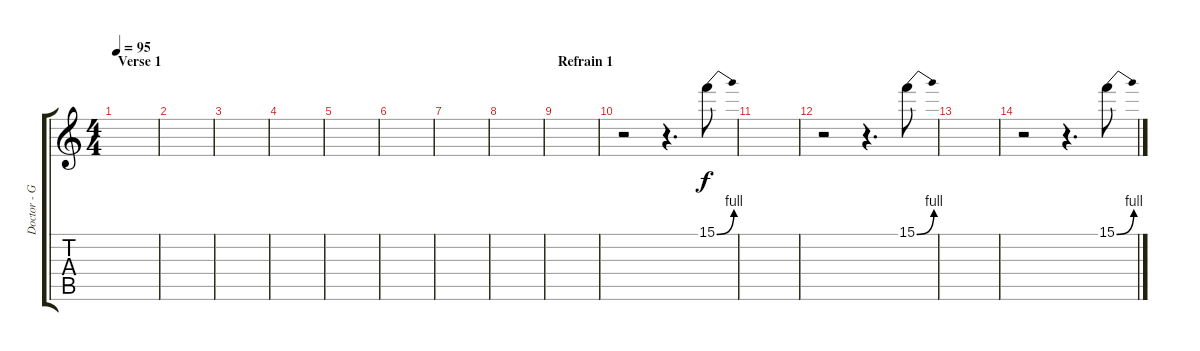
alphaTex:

\track ("Doctor - Guitar 1" "Doctor - G") {instrument distortionguitar}
\staff {score tabs}
\tuning (D4 A3 F3 C3 G2 D2) {hide}
\ts (4 4)
\section ("" "Verse 1")
\tempo 95
\clef g2
\ks c
|
|
|
|
|
|
|
|
\section ("" "Refrain 1")
|
r.2 r.4{d} 15.1{be (bend 0 0 60 4)}.8 |
|
r.2 r.4{d} 15.1{be (bend 0 0 60 4)}.8 |
|
r.2 r.4{d} 15.1{be (bend 0 0 60 4)}.8
